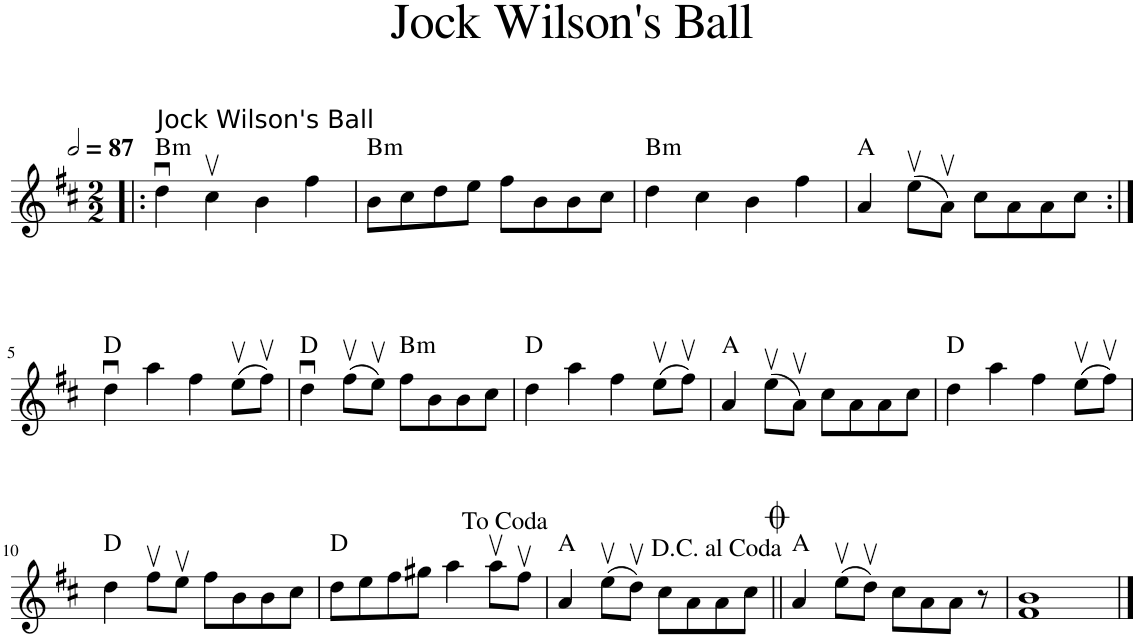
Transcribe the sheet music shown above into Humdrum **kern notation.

**kern	**harte
*part1	*part1
*staff1	*
*I"Violin	*
*I'Vln.	*
*clefG2	*
*k[f#c#]	*
*M2/2	*
*MM174	*
=1!|:	=1!|:
!LO:TX:a:t=Jock Wilson's Ball	!LO:H:kt=m
4ddu\	B:min
4cc#v\	.
4b\	.
4ff#\	.
=2	=2
!	!LO:H:kt=m
8b\L	B:min
8cc#\	.
8dd\	.
8ee\J	.
8ff#\L	.
8b\	.
8b\	.
8cc#\J	.
=3	=3
!	!LO:H:kt=m
4dd\	B:min
4cc#\	.
4b\	.
4ff#\	.
=4	=4
4a/	A:maj
(8eev\L	.
8av\J)	.
8cc#\L	.
8a\	.
8a\	.
8cc#\J	.
!!LO:LB:g=z
=5:|!	=5:|!
4ddu\	D:maj
4aa\	.
4ff#\	.
(8eev\L	.
8ff#v\J)	.
=6	=6
4ddu\	D:maj
(8ff#v\L	.
8eev\J)	.
!	!LO:H:kt=m
8ff#\L	B:min
8b\	.
8b\	.
8cc#\J	.
=7	=7
4dd\	D:maj
4aa\	.
4ff#\	.
(8eev\L	.
8ff#v\J)	.
=8	=8
4a/	A:maj
(8eev\L	.
8av\J)	.
8cc#\L	.
8a\	.
8a\	.
8cc#\J	.
=9	=9
4dd\	D:maj
4aa\	.
4ff#\	.
(8eev\L	.
8ff#v\J)	.
!!LO:LB:g=z
=10	=10
4dd\	D:maj
8ff#v\L	.
8eev\J	.
8ff#\L	.
8b\	.
8b\	.
8cc#\J	.
=11	=11
8dd\L	D:maj
8ee\	.
8ff#\	.
8gg#X\J	.
4aa\	.
8aav\L	.
8ff#v\J	.
=12	=12
4a/	A:maj
(8eev\L	.
8ddv\J)	.
8cc#\L	.
8a\	.
8a\	.
8cc#\J	.
=13||	=13||
4a/	A:maj
(8eev\L	.
8ddv\J)	.
8cc#\L	.
8a\	.
8a\J	.
8r	.
=14	=14
1f# 1b	.
==	==
*-	*-
